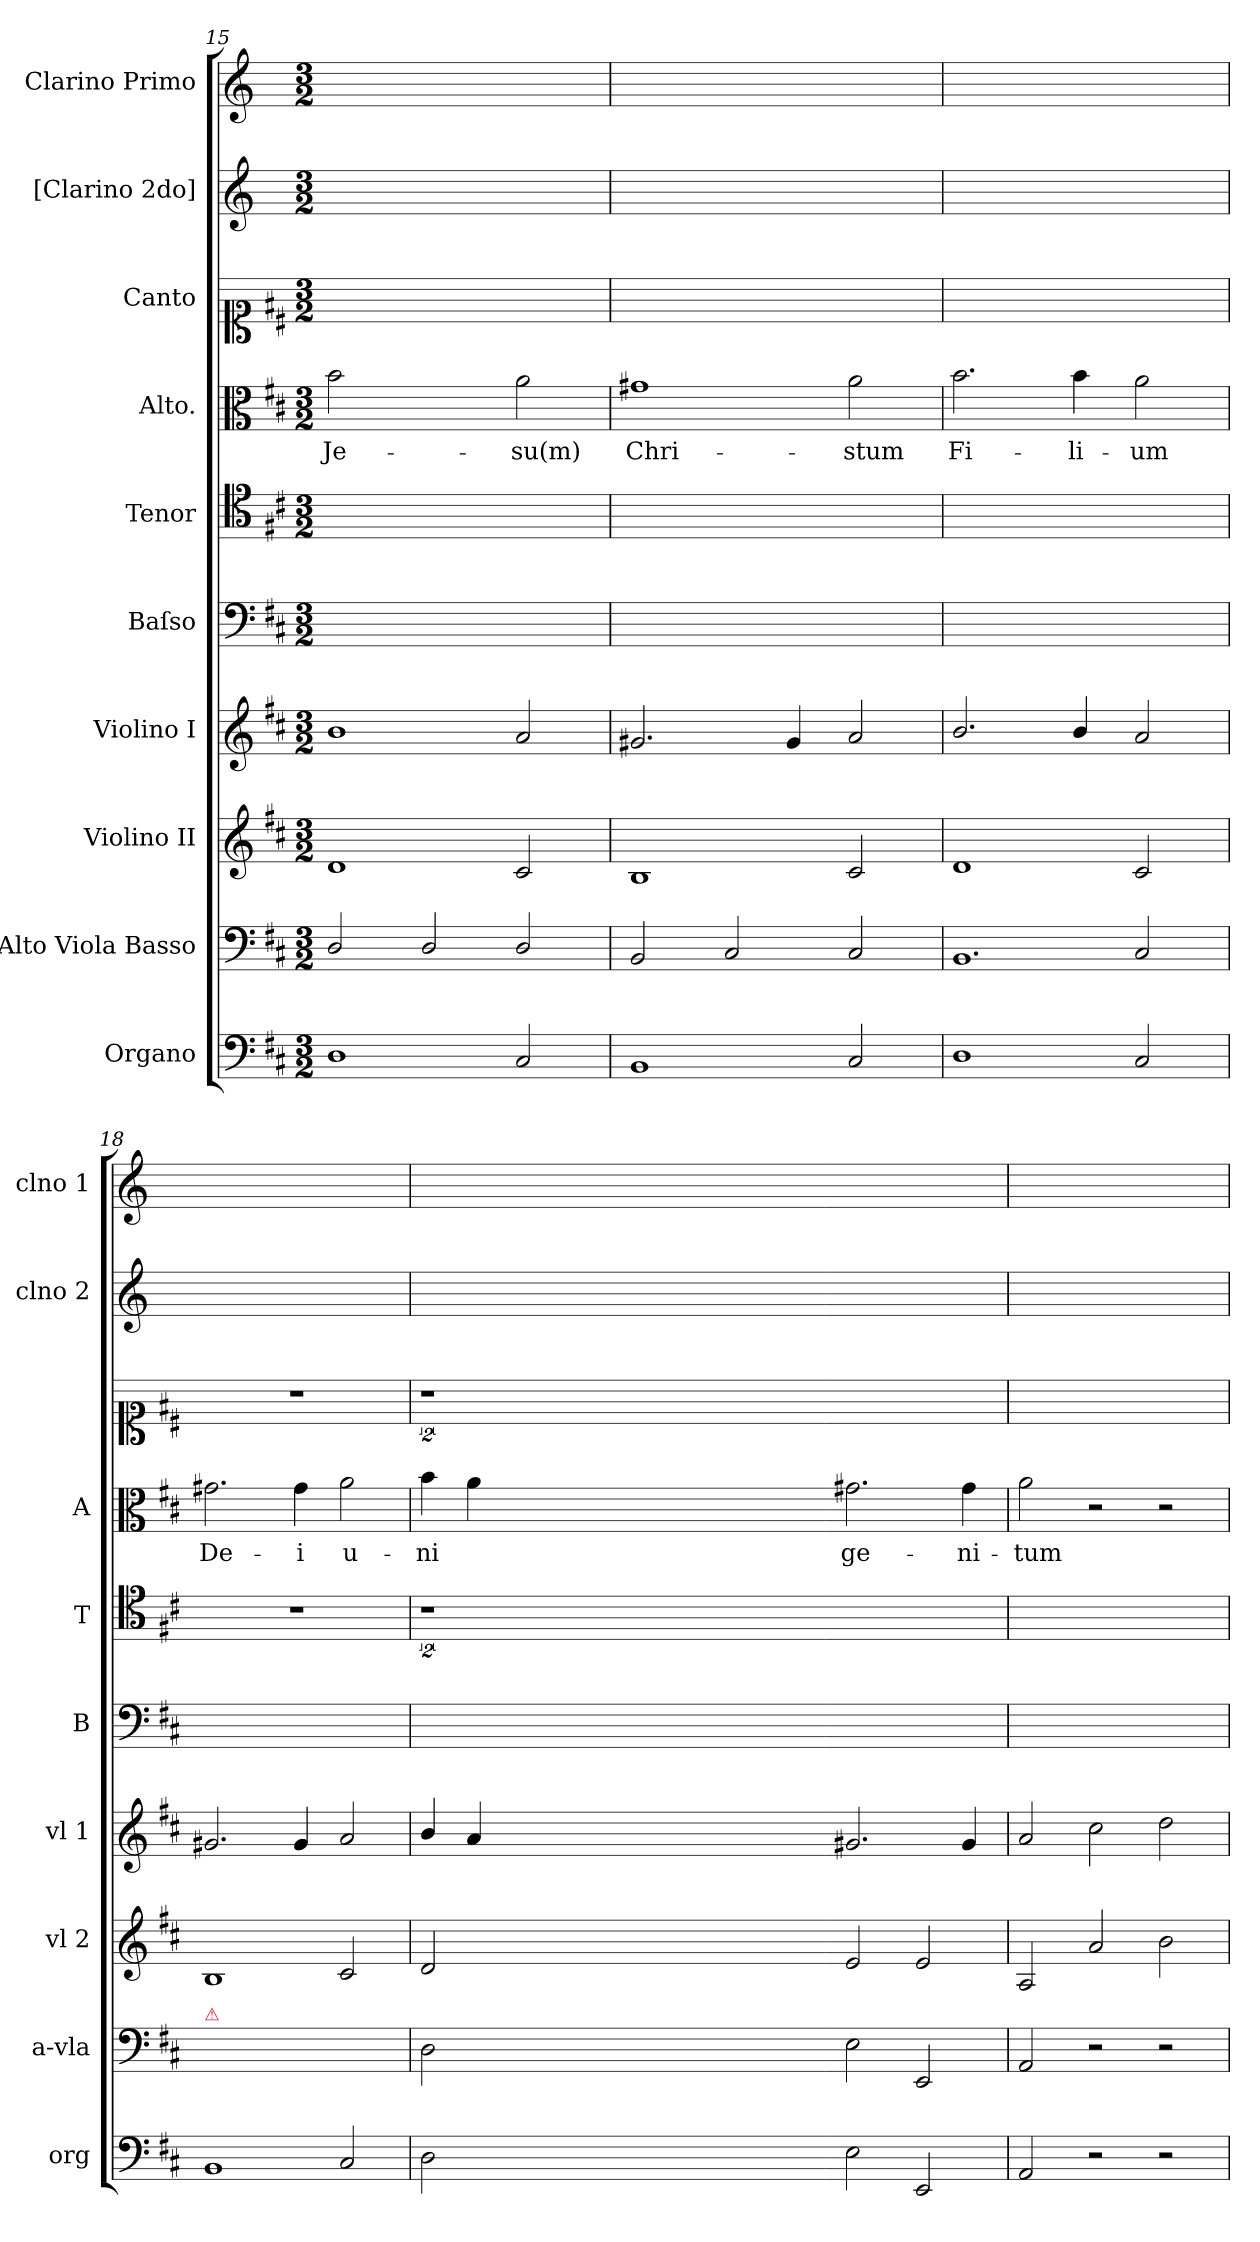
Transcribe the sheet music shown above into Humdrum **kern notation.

**kern	**kern	**kern	**kern	**dynam	**kern	**kern	**kern	**text	**kern	**kern	**kern
*part10	*part9	*part8	*part7	*part7	*part6	*part5	*part4	*part4	*part3	*part2	*part1
*staff10	*staff9	*staff8	*staff7	*staff7	*staff6	*staff5	*staff4	*staff4	*staff3	*staff2	*staff1
*I"Organo	*I"Alto Viola Basso	*I"Violino II	*I"Violino I	*	*I"Baſso	*I"Tenor	*I"Alto.	*	*I"Canto	*I"[Clarino 2do]	*I"Clarino Primo
*I'org	*I'a-vla	*I'vl 2	*I'vl 1	*	*I'B	*I'T	*I'A	*	*	*I'clno 2	*I'clno 1
*clefF4	*clefF4	*clefG2	*clefG2	*	*clefF4	*clefC4	*clefC3	*	*clefC1	*clefG2	*clefG2
*	*	*	*	*	*	*	*	*	*	*ITrd-1c-2	*ITrd-1c-2
*k[f#c#]	*k[f#c#]	*k[f#c#]	*k[f#c#]	*	*k[f#c#]	*k[f#c#]	*k[f#c#]	*	*k[f#c#]	*k[f#c#]	*k[f#c#]
*	*D:	*D:	*D:	*	*D:	*D:	*D:	*	*D:	*D:	*D:
*M3/2	*M3/2	*M3/2	*M3/2	*	*M3/2	*M3/2	*M3/2	*	*M3/2	*M3/2	*M3/2
=15	=15	=15	=15	=15	=15	=15	=15	=15	=15	=15	=15
!	!	!	!	!	!	!	!LO:N:vis=2	!	!	!	!
1D	2D/	1d	1b	.	1.ryy	1.ryy	1b\	Je-	1.ryy	1.ryy	1.ryy
.	2D/	.	.	.	.	.	.	.	.	.	.
2C#/	2D/	2c#/	2a/	.	.	.	2a\	-su(m)	.	.	.
=16	=16	=16	=16	=16	=16	=16	=16	=16	=16	=16	=16
1BB	2BB/	1B	2.g#X/	.	1.ryy	1.ryy	1g#X	Chri-	1.ryy	1.ryy	1.ryy
.	2C#/	.	.	.	.	.	.	.	.	.	.
.	.	.	4g#/	.	.	.	.	.	.	.	.
2C#/	2C#/	2c#/	2a/	.	.	.	2a\	-stum	.	.	.
=17	=17	=17	=17	=17	=17	=17	=17	=17	=17	=17	=17
!	!LO:N:vis=1.	!	!	!	!	!	!	!	!	!	!
1D	1BB	1d	2.b/	.	1.ryy	1.ryy	2.b\	Fi-	1.ryy	1.ryy	1.ryy
.	.	.	4b/	.	.	.	4b\	-li-	.	.	.
2C#/	2C#/	2c#/	2a/	.	.	.	2a\	-um	.	.	.
=18	=18	=18	=18	=18	=18	=18	=18	=18	=18	=18	=18
!	!LO:TX:a:color=crimson:t=⚠	!	!	!	!	!	!	!	!	!	!
1BB	1.ryy	1B	2.g#X/	.	1.ryy	1.r	2.g#X\	De-	1.r	1.ryy	1.ryy
.	.	.	4g#/	.	.	.	4g#\	-i	.	.	.
2C#/	.	2c#/	2a/	.	.	.	2a\	u-	.	.	.
=19	=19	=19	=19	=19	=19	=19	=19	=19	=19	=19	=19
2D\	2D\	2d/	4b/	.	1.ryy	2%9r	4b\	-ni	2%9r	1.ryy	1.ryy
.	.	.	4a/	.	.	.	4a\	.	.	.	.
00ryy	00ryy	00ryy	00ryy	.	.	.	00ryy	.	.	.	.
.	.	.	.	.	0.ryy	.	.	.	.	0.ryy	0.ryy
=-	=-	=-	=-	=-	=-	=-	=-	=-	=-	=-	=-
2E\	2E\	2e/	2.g#X/	.	1ryy	1ryy	2.g#X\	ge-	1ryy	1ryy	1ryy
2EE/	2EE/	2e/	.	.	.	.	.	.	.	.	.
.	.	.	4g#/	.	.	.	4g#\	-ni-	.	.	.
=20	=20	=20	=20	=20	=20	=20	=20	=20	=20	=20	=20
2AA/	2AA/	2A/	2a/	.	1.ryy	1.ryy	2a\	-tum	1.ryy	1.ryy	1.ryy
!	!	!	!	!LO:DY:b	!	!	!	!	!	!	!
2r	2r	2a/	2cc#\	forte	.	.	2r	.	.	.	.
2r	2r	2b\	2dd\	.	.	.	2r	.	.	.	.
=	=	=	=	=	=	=	=	=	=	=	=
*-	*-	*-	*-	*-	*-	*-	*-	*-	*-	*-	*-
